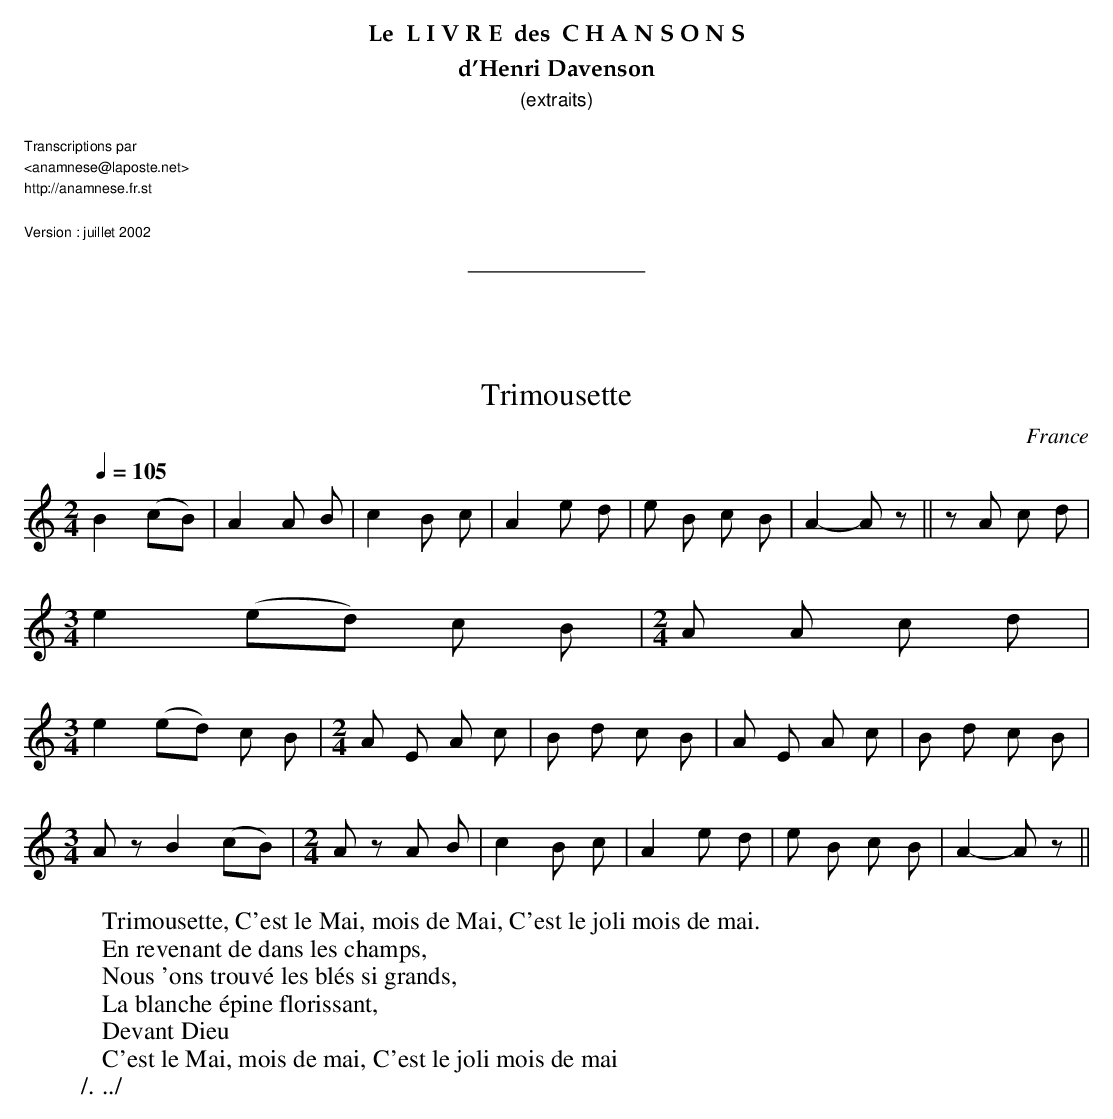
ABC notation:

X:1
T:Trimousette
O:France
M:2/4
L:1/8
Q:1/4=105
K:C
B2 (cB) | A2 A B | c2 B c | A2 e d | e B c B | A2-A z || z A c d |
[M:3/4] e2 (ed) c B | [M:2/4] A A c d |
[M:3/4] e2 (ed) c B | [M:2/4] A E A c | B d c B | A E A c | B d c B |
[M:3/4] A z B2 (cB) | [M:2/4] A z A B | c2  B c | A2  e d | e B c B | A2-A z ||
W:Trimousette, C'est le Mai, mois de Mai, C'est le joli mois de mai.
W:  En revenant de dans les champs,
W:  Nous 'ons trouvé les blés si grands,
W:  La blanche épine florissant,
W:  Devant Dieu
W:C'est le Mai, mois de mai, C'est le joli mois de mai
W:/.../
